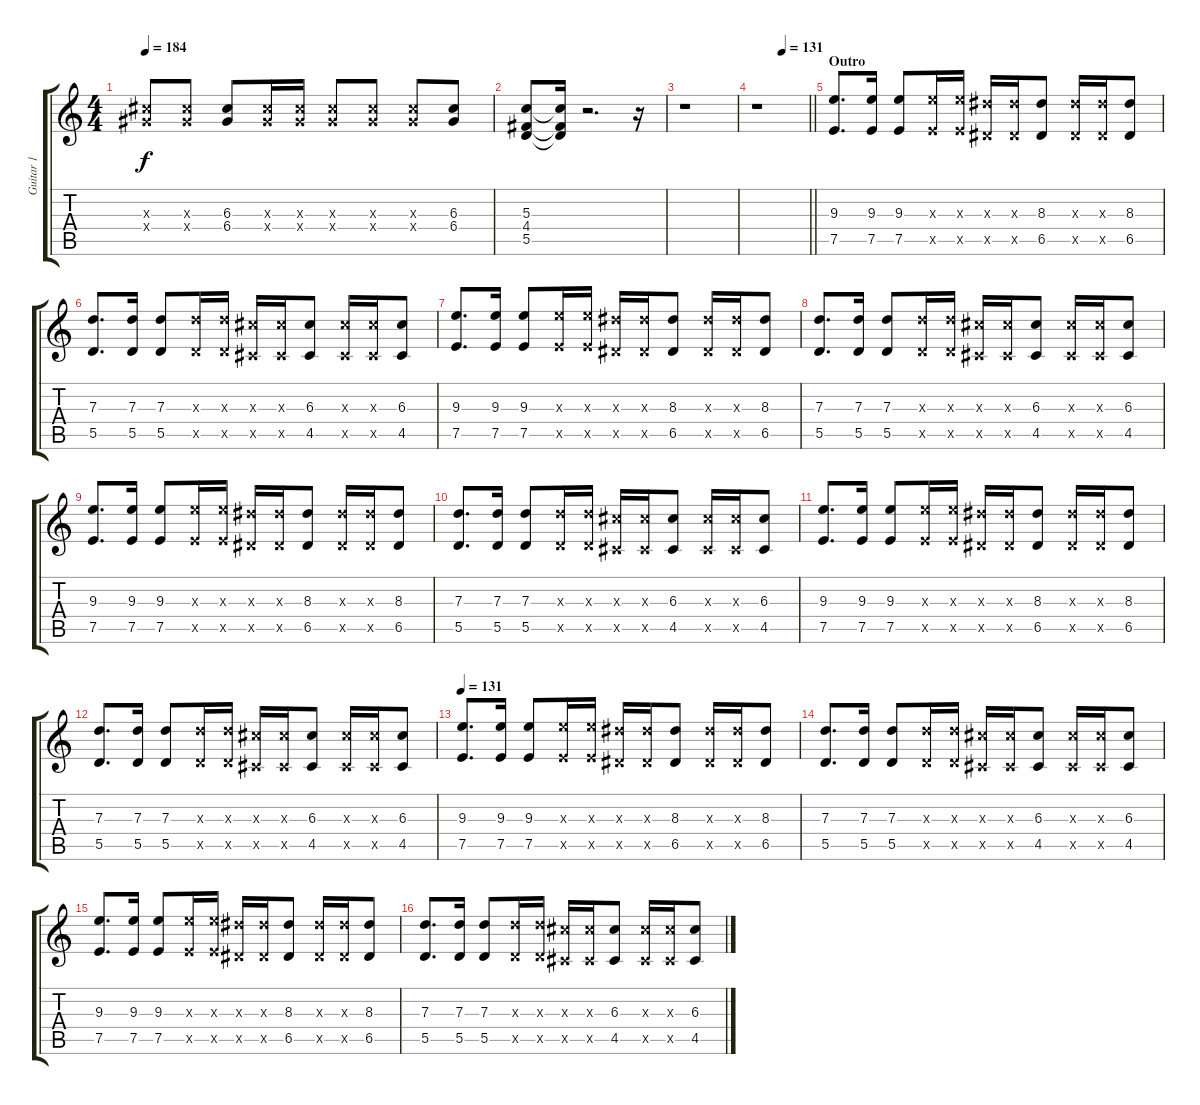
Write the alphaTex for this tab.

\track ("Guitar 1" "Guitar 1") {instrument distortionguitar}
\staff {score tabs}
\tuning (E4 B3 G3 D3 A2 E2) {hide}
\ts (4 4)
\tempo 184
\clef g2
\ks c
(6.3{x} 6.4{x}).8{dy f} (6.3{x} 6.4{x}).8 (6.3 6.4).8 (6.3{x} 6.4{x}).16 (6.3{x} 6.4{x}).16 (6.3{x} 6.4{x}).8 (6.3{x} 6.4{x}).8 (6.3{x} 6.4{x}).8 (6.3 6.4).8 |
(5.3 4.4 5.5).8 (5.3{t} 4.4{t} 5.5{t}).16 r.2{d} r.16 |
r.1 |
\tempo (131 0.5)
\barLineRight lightlight
r.1 |
\section ("" "Outro")
(9.3 7.5).8{d} (9.3 7.5).16 (9.3 7.5).8 (9.3{x} 7.5{x}).16 (9.3{x} 7.5{x}).16 (8.3{x} 6.5{x}).16 (8.3{x} 6.5{x}).16 (8.3 6.5).8 (8.3{x} 6.5{x}).16 (8.3{x} 6.5{x}).16 (8.3 6.5).8 |
(7.3 5.5).8{d} (7.3 5.5).16 (7.3 5.5).8 (7.3{x} 5.5{x}).16 (7.3{x} 5.5{x}).16 (6.3{x} 4.5{x}).16 (6.3{x} 4.5{x}).16 (6.3 4.5).8 (6.3{x} 4.5{x}).16 (6.3{x} 4.5{x}).16 (6.3 4.5).8 |
(9.3 7.5).8{d} (9.3 7.5).16 (9.3 7.5).8 (9.3{x} 7.5{x}).16 (9.3{x} 7.5{x}).16 (8.3{x} 6.5{x}).16 (8.3{x} 6.5{x}).16 (8.3 6.5).8 (8.3{x} 6.5{x}).16 (8.3{x} 6.5{x}).16 (8.3 6.5).8 |
(7.3 5.5).8{d} (7.3 5.5).16 (7.3 5.5).8 (7.3{x} 5.5{x}).16 (7.3{x} 5.5{x}).16 (6.3{x} 4.5{x}).16 (6.3{x} 4.5{x}).16 (6.3 4.5).8 (6.3{x} 4.5{x}).16 (6.3{x} 4.5{x}).16 (6.3 4.5).8 |
(9.3 7.5).8{d} (9.3 7.5).16 (9.3 7.5).8 (9.3{x} 7.5{x}).16 (9.3{x} 7.5{x}).16 (8.3{x} 6.5{x}).16 (8.3{x} 6.5{x}).16 (8.3 6.5).8 (8.3{x} 6.5{x}).16 (8.3{x} 6.5{x}).16 (8.3 6.5).8 |
(7.3 5.5).8{d} (7.3 5.5).16 (7.3 5.5).8 (7.3{x} 5.5{x}).16 (7.3{x} 5.5{x}).16 (6.3{x} 4.5{x}).16 (6.3{x} 4.5{x}).16 (6.3 4.5).8 (6.3{x} 4.5{x}).16 (6.3{x} 4.5{x}).16 (6.3 4.5).8 |
(9.3 7.5).8{d} (9.3 7.5).16 (9.3 7.5).8 (9.3{x} 7.5{x}).16 (9.3{x} 7.5{x}).16 (8.3{x} 6.5{x}).16 (8.3{x} 6.5{x}).16 (8.3 6.5).8 (8.3{x} 6.5{x}).16 (8.3{x} 6.5{x}).16 (8.3 6.5).8 |
(7.3 5.5).8{d} (7.3 5.5).16 (7.3 5.5).8 (7.3{x} 5.5{x}).16 (7.3{x} 5.5{x}).16 (6.3{x} 4.5{x}).16 (6.3{x} 4.5{x}).16 (6.3 4.5).8 (6.3{x} 4.5{x}).16 (6.3{x} 4.5{x}).16 (6.3 4.5).8 |
\tempo 131
(9.3 7.5).8{d} (9.3 7.5).16 (9.3 7.5).8 (9.3{x} 7.5{x}).16 (9.3{x} 7.5{x}).16 (8.3{x} 6.5{x}).16 (8.3{x} 6.5{x}).16 (8.3 6.5).8 (8.3{x} 6.5{x}).16 (8.3{x} 6.5{x}).16 (8.3 6.5).8 |
(7.3 5.5).8{d} (7.3 5.5).16 (7.3 5.5).8 (7.3{x} 5.5{x}).16 (7.3{x} 5.5{x}).16 (6.3{x} 4.5{x}).16 (6.3{x} 4.5{x}).16 (6.3 4.5).8 (6.3{x} 4.5{x}).16 (6.3{x} 4.5{x}).16 (6.3 4.5).8 |
(9.3 7.5).8{d} (9.3 7.5).16 (9.3 7.5).8 (9.3{x} 7.5{x}).16 (9.3{x} 7.5{x}).16 (8.3{x} 6.5{x}).16 (8.3{x} 6.5{x}).16 (8.3 6.5).8 (8.3{x} 6.5{x}).16 (8.3{x} 6.5{x}).16 (8.3 6.5).8 |
(7.3 5.5).8{d} (7.3 5.5).16 (7.3 5.5).8 (7.3{x} 5.5{x}).16 (7.3{x} 5.5{x}).16 (6.3{x} 4.5{x}).16 (6.3{x} 4.5{x}).16 (6.3 4.5).8 (6.3{x} 4.5{x}).16 (6.3{x} 4.5{x}).16 (6.3 4.5).8
